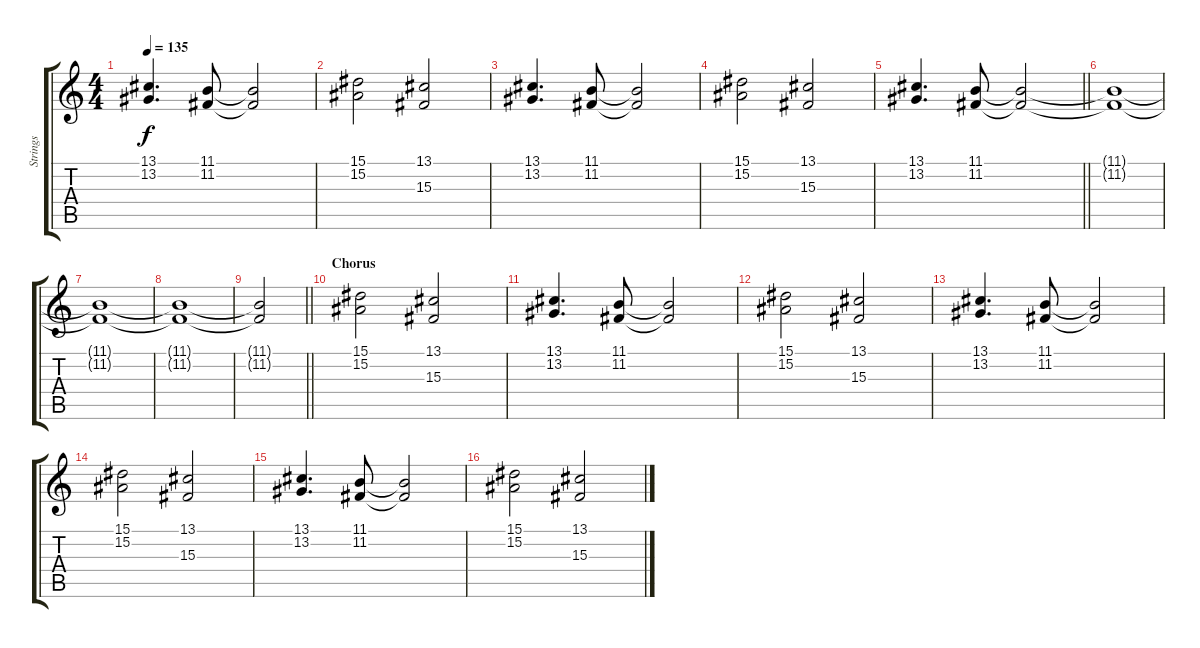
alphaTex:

\track ("Strings" "Strings") {instrument stringensemble1}
\staff {score tabs}
\tuning (C4 G3 Eb3 Bb2 F2 C2) {hide}
\ts (4 4)
\tempo 135
\clef g2
\ks c
(13.1 13.2).4{d dy f} (11.1 11.2).8 (11.1{t} 11.2{t}).2 |
(15.1 15.2).2 (13.1 15.3).2 |
(13.1 13.2).4{d} (11.1 11.2).8 (11.1{t} 11.2{t}).2 |
(15.1 15.2).2 (13.1 15.3).2 |
\barLineRight lightlight
(13.1 13.2).4{d} (11.1 11.2).8 (11.1{t} 11.2{t}).2 |
(11.1{t} 11.2{t}).1 |
(11.1{t} 11.2{t}).1 |
(11.1{t} 11.2{t}).1 |
\barLineRight lightlight
(11.1{t} 11.2{t}).2 |
\section ("" "Chorus")
(15.1 15.2).2 (13.1 15.3).2 |
(13.1 13.2).4{d} (11.1 11.2).8 (11.1{t} 11.2{t}).2 |
(15.1 15.2).2 (13.1 15.3).2 |
(13.1 13.2).4{d} (11.1 11.2).8 (11.1{t} 11.2{t}).2 |
(15.1 15.2).2 (13.1 15.3).2 |
(13.1 13.2).4{d} (11.1 11.2).8 (11.1{t} 11.2{t}).2 |
(15.1 15.2).2 (13.1 15.3).2
